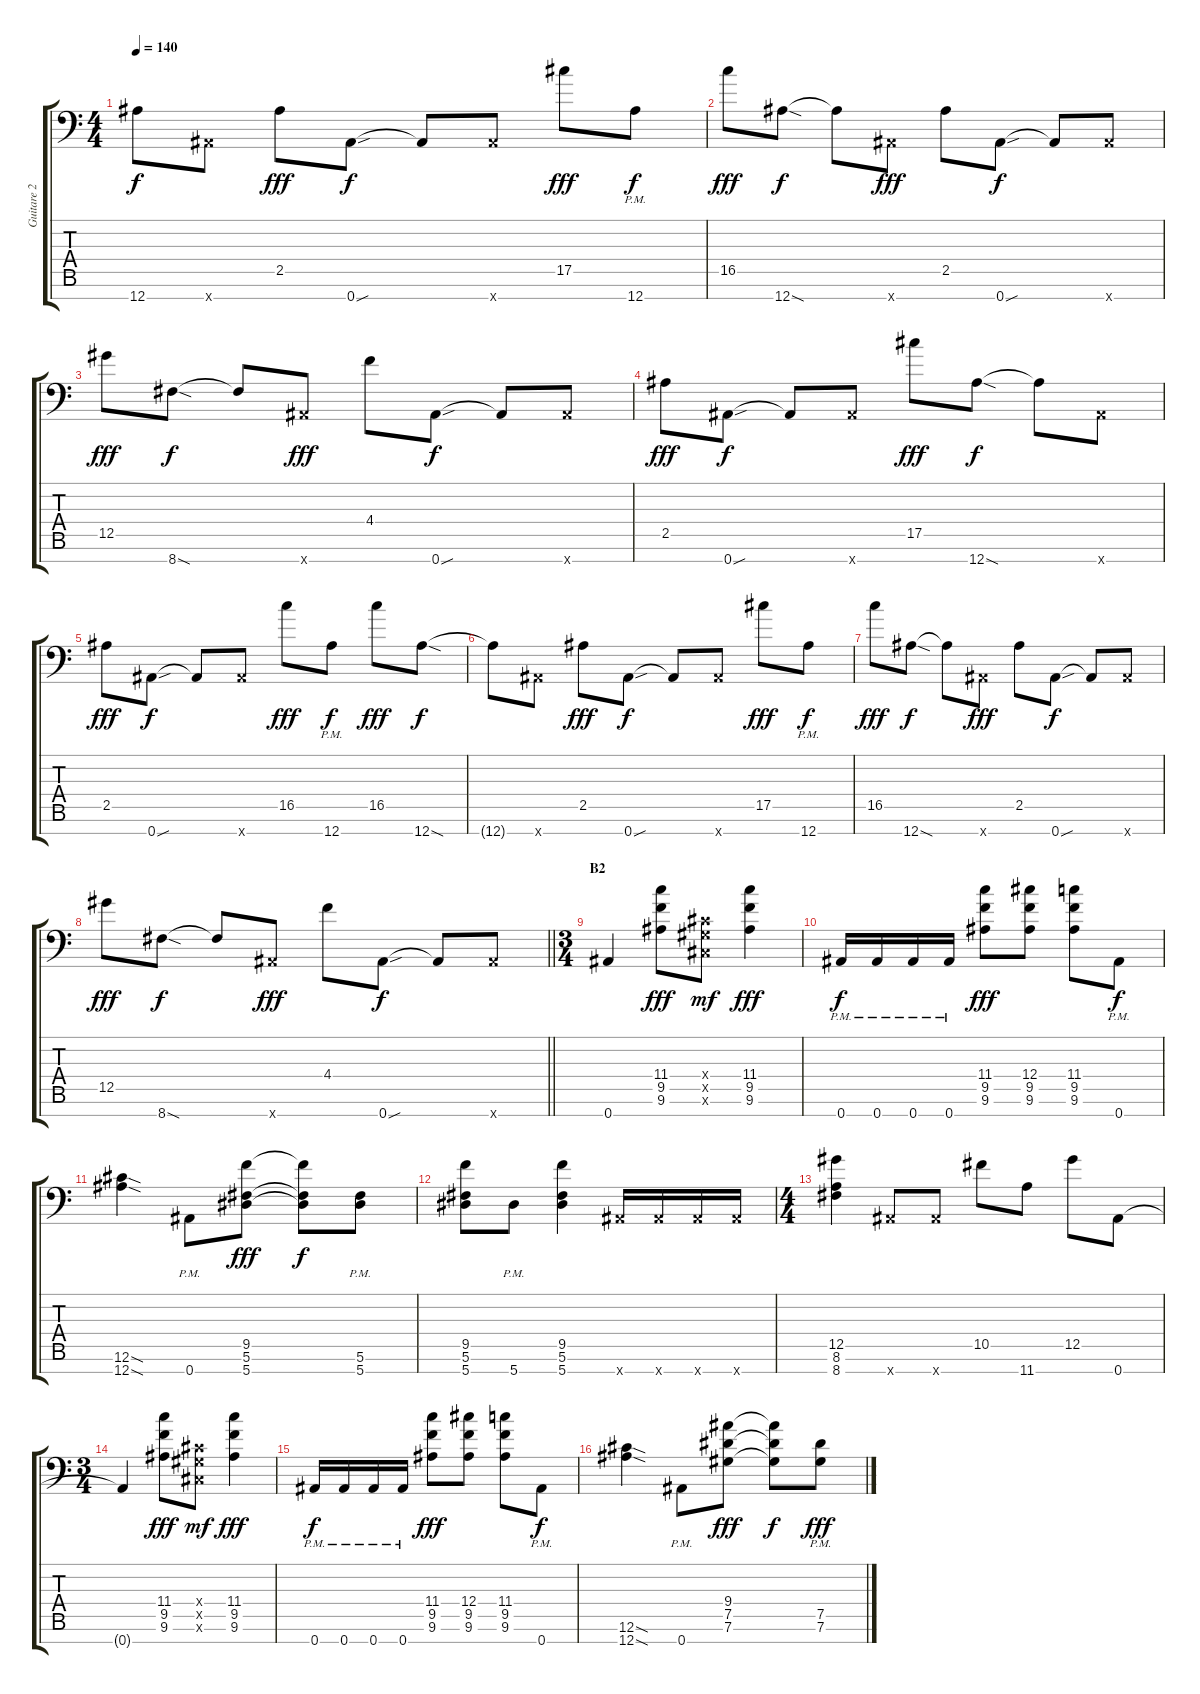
\track ("Guitare 2 (Misha)" "Guitare 2 ") {instrument distortionguitar}
\staff {score tabs}
\tuning (Eb4 Bb3 Gb3 Db3 Ab2 Db2 Bb1) {hide}
\ts (4 4)
\tempo 140
\clef f4
\ks c
12.7{t}.8{dy f} 0.7{x}.8 2.5.8{dy fff} 0.7{sou}.8{dy f} 0.7{t}.8 0.7{x}.8 17.5.8{dy fff} 12.7{pm}.8{dy f} |
16.5.8{dy fff} 12.7{sod}.8{dy f} 12.7{t}.8 0.7{x}.8{dy fff} 2.5.8 0.7{sou}.8{dy f} 0.7{t}.8 0.7{x}.8 |
12.5.8{dy fff} 8.7{sod}.8{dy f} 8.7{t}.8 0.7{x}.8{dy fff} 4.4.8 0.7{sou}.8{dy f} 0.7{t}.8 0.7{x}.8 |
2.5.8{dy fff} 0.7{sou}.8{dy f} 0.7{t}.8 0.7{x}.8 17.5.8{dy fff} 12.7{sod}.8{dy f} 12.7{t}.8 0.7{x}.8 |
2.5.8{dy fff} 0.7{sou}.8{dy f} 0.7{t}.8 0.7{x}.8 16.5.8{dy fff} 12.7{pm}.8{dy f} 16.5.8{dy fff} 12.7{sod}.8{dy f} |
12.7{t}.8 0.7{x}.8 2.5.8{dy fff} 0.7{sou}.8{dy f} 0.7{t}.8 0.7{x}.8 17.5.8{dy fff} 12.7{pm}.8{dy f} |
16.5.8{dy fff} 12.7{sod}.8{dy f} 12.7{t}.8 0.7{x}.8{dy fff} 2.5.8 0.7{sou}.8{dy f} 0.7{t}.8 0.7{x}.8 |
\barLineRight lightlight
12.5.8{dy fff} 8.7{sod}.8{dy f} 8.7{t}.8 0.7{x}.8{dy fff} 4.4.8 0.7{sou}.8{dy f} 0.7{t}.8 0.7{x}.8 |
\ts (3 4)
\section ("" "B2")
0.7.4{volume 11} (11.4 9.5 9.6).8{dy fff} (0.4{x} 0.5{x} 0.6{x}).8{dy mf} (11.4 9.5 9.6).4{dy fff} |
0.7{pm}.16{dy f} 0.7{pm}.16 0.7{pm}.16 0.7{pm}.16 (11.4 9.5 9.6).8{dy fff} (12.4 9.5 9.6).8 (11.4 9.5 9.6).8 0.7{pm}.8{dy f} |
(12.6{sod} 12.7{sod}).4 0.7{pm}.8 (9.5 5.6 5.7).8{dy fff} (9.5{t} 5.6{t} 5.7{t}).8{dy f} (5.6{pm} 5.7{pm}).8 |
(9.5 5.6 5.7).8 5.7{pm}.8 (9.5 5.6 5.7).4 0.7{x}.16 0.7{x}.16 0.7{x}.16 0.7{x}.16 |
\ts (4 4)
(12.5 8.6 8.7).4 0.7{x}.8 0.7{x}.8 10.5.8 11.7.8 12.5.8 0.7.8 |
\ts (3 4)
0.7{t}.4 (11.4 9.5 9.6).8{dy fff} (0.4{x} 0.5{x} 0.6{x}).8{dy mf} (11.4 9.5 9.6).4{dy fff} |
0.7{pm}.16{dy f} 0.7{pm}.16 0.7{pm}.16 0.7{pm}.16 (11.4 9.5 9.6).8{dy fff} (12.4 9.5 9.6).8 (11.4 9.5 9.6).8 0.7{pm}.8{dy f} |
(12.6{sod} 12.7{sod}).4 0.7{pm}.8 (9.4 7.5 7.6).8{dy fff} (9.4{t} 7.5{t} 7.6{t}).8{dy f} (7.5{pm} 7.6{pm}).8{dy fff}
